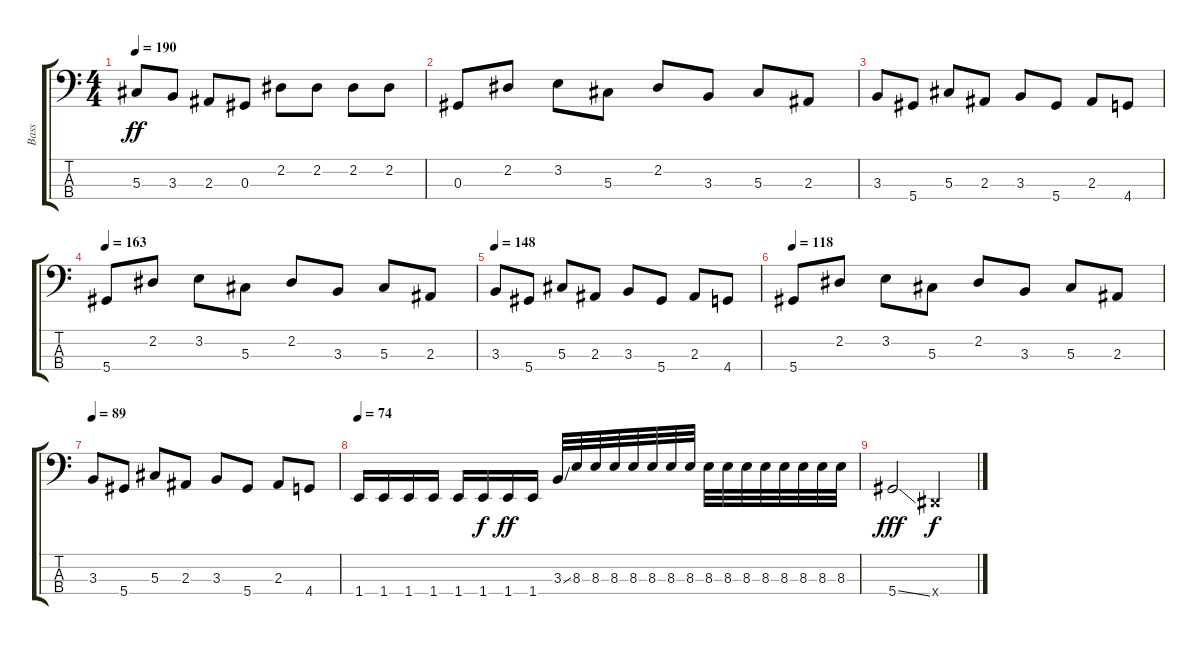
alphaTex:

\track ("Bass" "Bass") {instrument electricbassfinger}
\staff {score tabs}
\tuning (Gb2 Db2 Ab1 Eb1) {hide}
\ts (4 4)
\tempo 190
\clef f4
\ks c
5.3.8{dy ff} 3.3.8 2.3.8 0.3.8 2.2.8 2.2.8 2.2.8 2.2.8 |
0.3.8 2.2.8 3.2.8 5.3.8 2.2.8 3.3.8 5.3.8 2.3.8 |
3.3.8 5.4.8 5.3.8 2.3.8 3.3.8 5.4.8 2.3.8 4.4.8 |
\tempo 163
5.4.8 2.2.8 3.2.8 5.3.8 2.2.8 3.3.8 5.3.8 2.3.8 |
\tempo 148
3.3.8 5.4.8 5.3.8 2.3.8 3.3.8 5.4.8 2.3.8 4.4.8 |
\tempo 118
5.4.8 2.2.8 3.2.8 5.3.8 2.2.8 3.3.8 5.3.8 2.3.8 |
\tempo 89
3.3.8 5.4.8 5.3.8 2.3.8 3.3.8 5.4.8 2.3.8 4.4.8 |
\tempo 74
1.4.16 1.4.16 1.4.16 1.4.16 1.4.16 1.4.16{dy f} 1.4.16{dy ff} 1.4.16 3.3{ss}.32 8.3.32 8.3.32 8.3.32 8.3.32 8.3.32 8.3.32 8.3.32 8.3.32 8.3.32 8.3.32 8.3.32 8.3.32 8.3.32 8.3.32 8.3.32 |
5.4{ss}.2{dy fff} 0.4{x}.2{dy f}
